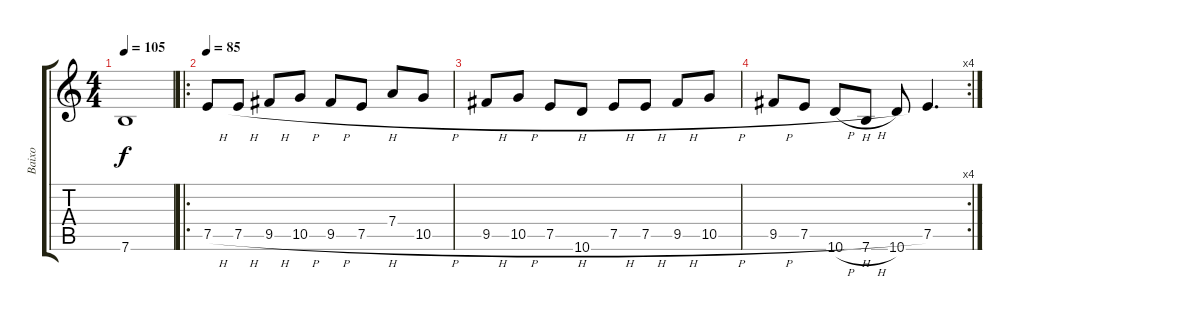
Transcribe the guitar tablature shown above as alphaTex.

\track ("Baixo" "Baixo") {instrument electricbasspick}
\staff {score tabs}
\tuning (E4 B3 G3 D3 A2 E2) {hide}
\ts (4 4)
\tempo 105
\clef g2
\ks c
7.6.1{dy f} |
\ro
\tempo 85
7.5{h}.8 7.5{h}.8 9.5{h}.8 10.5{h}.8 9.5{h}.8 7.5{h}.8 7.4.8 10.5{h}.8 |
9.5{h}.8 10.5{h}.8 7.5{h}.8 10.6.8 7.5{h}.8 7.5{h}.8 9.5{h}.8 10.5{h}.8 |
\rc 4
9.5{h}.8 7.5{h}.8 10.6{h}.8 7.6{h}.8 10.6.8 7.5.4{d}
